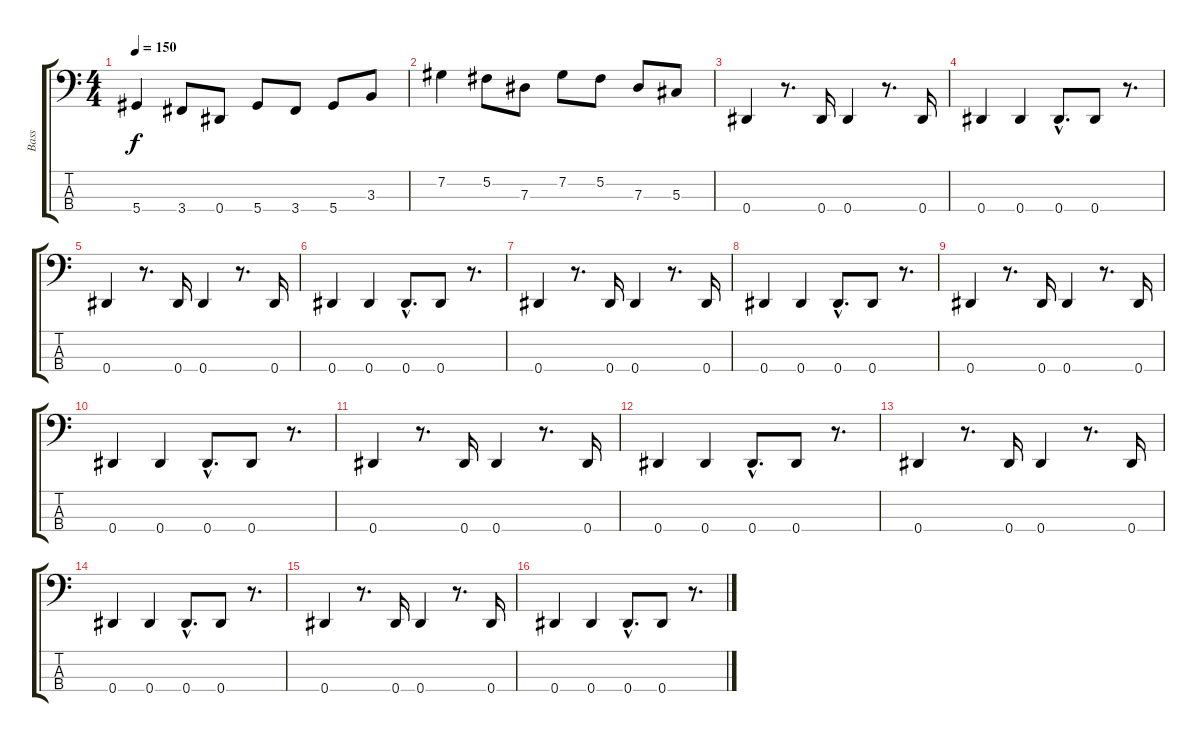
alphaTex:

\track ("Bass" "Bass") {instrument electricbassfinger}
\staff {score tabs}
\tuning (Gb2 Db2 Ab1 Eb1) {hide}
\ts (4 4)
\tempo 150
\clef f4
\ks c
5.4.4{dy f} 3.4.8 0.4.8 5.4.8 3.4.8 5.4.8 3.3.8 |
7.2.4 5.2.8 7.3.8 7.2.8 5.2.8 7.3.8 5.3.8 |
0.4.4 r.8{d} 0.4.16 0.4.4 r.8{d} 0.4.16 |
0.4.4 0.4.4 0.4{hac}.8{d} 0.4.8 r.8{d} |
0.4.4 r.8{d} 0.4.16 0.4.4 r.8{d} 0.4.16 |
0.4.4 0.4.4 0.4{hac}.8{d} 0.4.8 r.8{d} |
0.4.4 r.8{d} 0.4.16 0.4.4 r.8{d} 0.4.16 |
0.4.4 0.4.4 0.4{hac}.8{d} 0.4.8 r.8{d} |
0.4.4 r.8{d} 0.4.16 0.4.4 r.8{d} 0.4.16 |
0.4.4 0.4.4 0.4{hac}.8{d} 0.4.8 r.8{d} |
0.4.4 r.8{d} 0.4.16 0.4.4 r.8{d} 0.4.16 |
0.4.4 0.4.4 0.4{hac}.8{d} 0.4.8 r.8{d} |
0.4.4 r.8{d} 0.4.16 0.4.4 r.8{d} 0.4.16 |
0.4.4 0.4.4 0.4{hac}.8{d} 0.4.8 r.8{d} |
0.4.4 r.8{d} 0.4.16 0.4.4 r.8{d} 0.4.16 |
0.4.4 0.4.4 0.4{hac}.8{d} 0.4.8 r.8{d}
